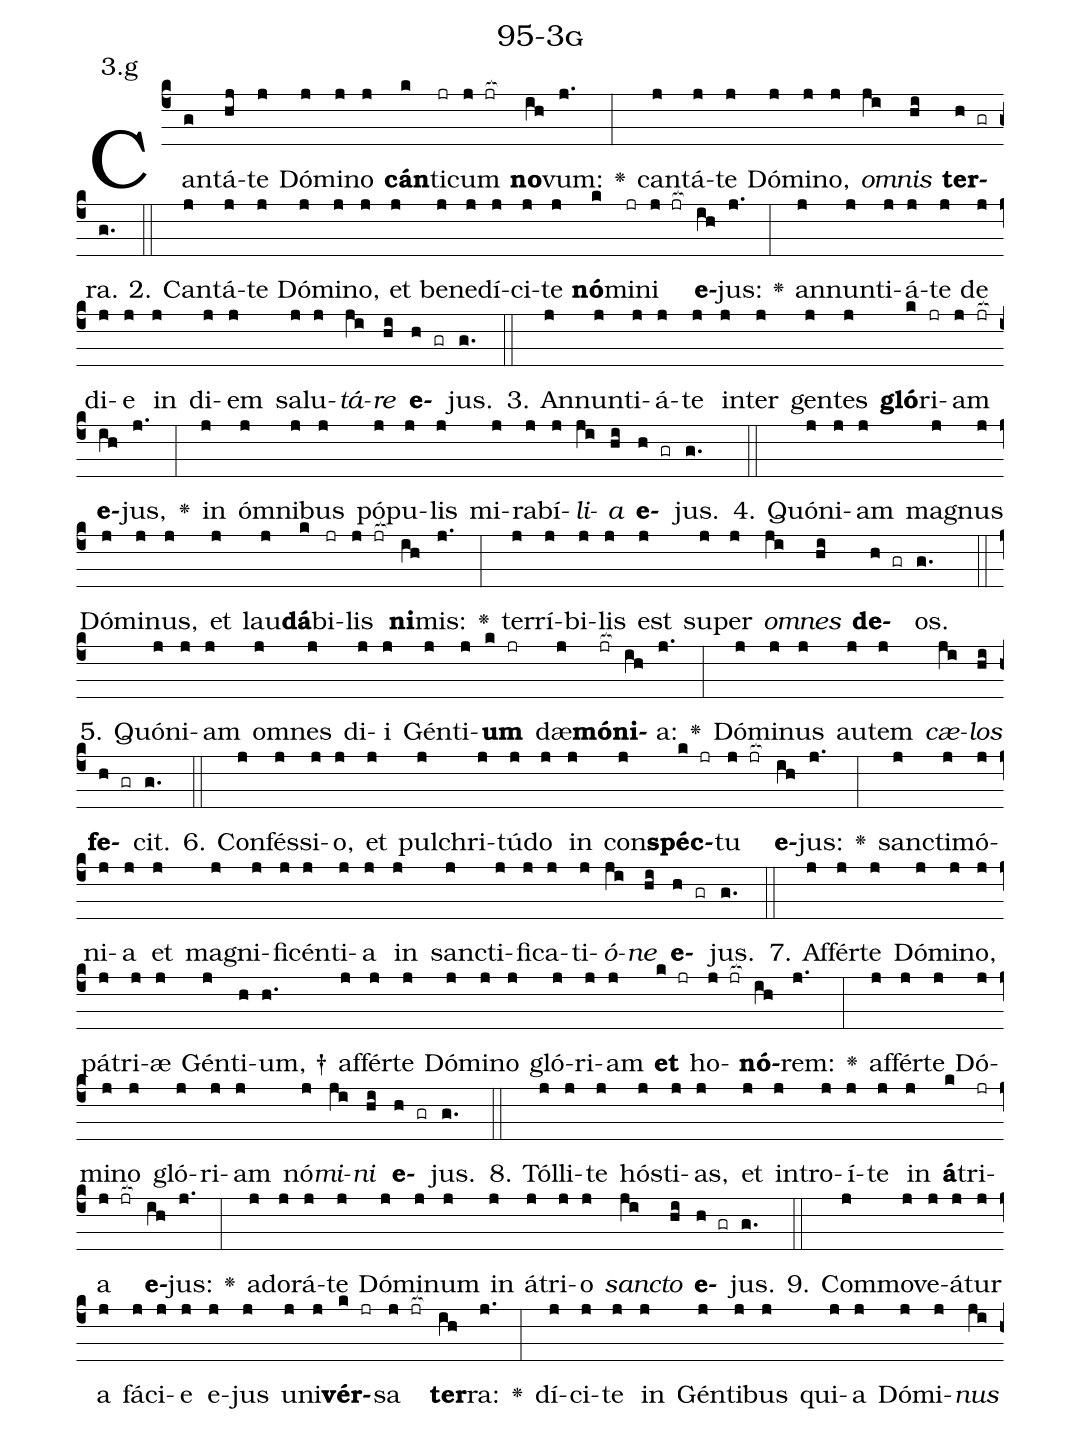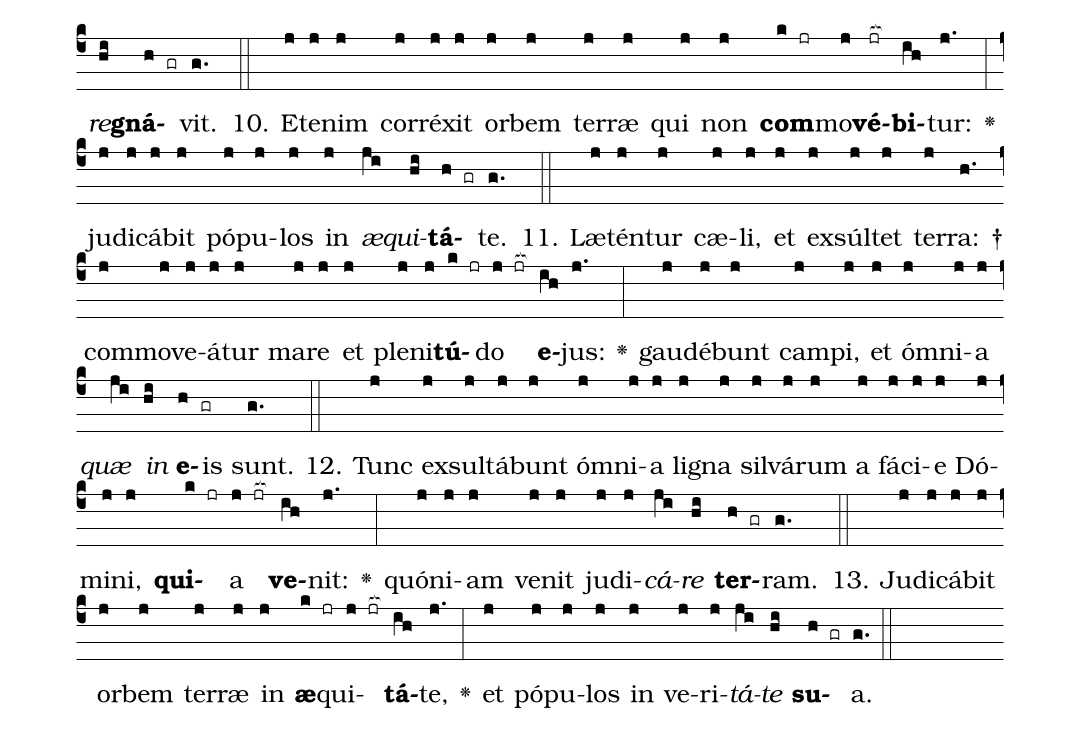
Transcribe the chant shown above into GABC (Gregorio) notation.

name: 95-3g;
annotation: 3.g;
%%
(c4)Can(g)tá(hj)te(j) Dó(j)mi(j)no(j) <b>cán</b>(k)ti(jr)cum(j jr[ocb:1{]) <b>no</b>(ih[ocb:0}])vum:(j.) <v>\greheightstar</v>(:) can(j)tá(j)te(j) Dó(j)mi(j)no,(j) <i>om</i>(ji)<i>nis</i>(hi) <b>ter</b>(h gr)ra.(g.) (::)
2. Can(j)tá(j)te(j) Dó(j)mi(j)no,(j) et(j) be(j)ne(j)dí(j)ci(j)te(j) <b>nó</b>(k)mi(jr)ni(j jr[ocb:1{]) <b>e</b>(ih[ocb:0}])jus:(j.) <v>\greheightstar</v>(:) an(j)nun(j)ti(j)á(j)te(j) de(j) di(j)e(j) in(j) di(j)em(j) sa(j)lu(j)<i>tá</i>(ji)<i>re</i>(hi) <b>e</b>(h gr)jus.(g.) (::)
3. An(j)nun(j)ti(j)á(j)te(j) in(j)ter(j) gen(j)tes(j) <b>gló</b>(k)ri(jr)am(j jr[ocb:1{]) <b>e</b>(ih[ocb:0}])jus,(j.) <v>\greheightstar</v>(:) in(j) óm(j)ni(j)bus(j) pó(j)pu(j)lis(j) mi(j)ra(j)bí(j)<i>li</i>(ji)<i>a</i>(hi) <b>e</b>(h gr)jus.(g.) (::)
4. Quón(j)i(j)am(j) ma(j)gnus(j) Dó(j)mi(j)nus,(j) et(j) lau(j)<b>dá</b>(k)bi(jr)lis(j jr[ocb:1{]) <b>ni</b>(ih[ocb:0}])mis:(j.) <v>\greheightstar</v>(:) ter(j)rí(j)bi(j)lis(j) est(j) su(j)per(j) <i>om</i>(ji)<i>nes</i>(hi) <b>de</b>(h gr)os.(g.) (::)
5. Quón(j)i(j)am(j) om(j)nes(j) di(j)i(j) Gén(j)ti(j)<b>um</b>(k jr) dæ(j)<b>mó</b>(jr[ocb:1{])<b>ni</b>(ih[ocb:0}])a:(j.) <v>\greheightstar</v>(:) Dó(j)mi(j)nus(j) au(j)tem(j) <i>cæ</i>(ji)<i>los</i>(hi) <b>fe</b>(h gr)cit.(g.) (::)
6. Con(j)fés(j)si(j)o,(j) et(j) pul(j)chri(j)tú(j)do(j) in(j) con(j)<b>spéc</b>(k jr)tu(j jr[ocb:1{]) <b>e</b>(ih[ocb:0}])jus:(j.) <v>\greheightstar</v>(:) sanc(j)ti(j)mó(j)ni(j)a(j) et(j) ma(j)gni(j)fi(j)cén(j)ti(j)a(j) in(j) sanc(j)ti(j)fi(j)ca(j)ti(j)<i>ó</i>(ji)<i>ne</i>(hi) <b>e</b>(h gr)jus.(g.) (::)
7. Af(j)fér(j)te(j) Dó(j)mi(j)no,(j) pá(j)tri(j)æ(j) Gén(j)ti(h)um, †(h.) af(j)fér(j)te(j) Dó(j)mi(j)no(j) gló(j)ri(j)am(j) <b>et</b>(k jr) ho(j jr[ocb:1{])<b>nó</b>(ih[ocb:0}])rem:(j.) <v>\greheightstar</v>(:) af(j)fér(j)te(j) Dó(j)mi(j)no(j) gló(j)ri(j)am(j) nó(j)<i>mi</i>(ji)<i>ni</i>(hi) <b>e</b>(h gr)jus.(g.) (::)
8. Tól(j)li(j)te(j) hós(j)ti(j)as,(j) et(j) in(j)tro(j)í(j)te(j) in(j) <b>á</b>(k)tri(jr)a(j jr[ocb:1{]) <b>e</b>(ih[ocb:0}])jus:(j.) <v>\greheightstar</v>(:) ad(j)o(j)rá(j)te(j) Dó(j)mi(j)num(j) in(j) á(j)tri(j)o(j) <i>sanc</i>(ji)<i>to</i>(hi) <b>e</b>(h gr)jus.(g.) (::)
9. Com(j)mo(j)ve(j)á(j)tur(j) a(j) fá(j)ci(j)e(j) e(j)jus(j) u(j)ni(j)<b>vér</b>(k jr)sa(j jr[ocb:1{]) <b>ter</b>(ih[ocb:0}])ra:(j.) <v>\greheightstar</v>(:) dí(j)ci(j)te(j) in(j) Gén(j)ti(j)bus(j) qui(j)a(j) Dó(j)mi(j)<i>nus</i>(ji) <i>re</i>(hi)<b>gná</b>(h gr)vit.(g.) (::)
10. Et(j)e(j)nim(j) cor(j)ré(j)xit(j) or(j)bem(j) ter(j)ræ(j) qui(j) non(j) <b>com</b>(k jr)mo(j)<b>vé</b>(jr[ocb:1{])<b>bi</b>(ih[ocb:0}])tur:(j.) <v>\greheightstar</v>(:) ju(j)di(j)cá(j)bit(j) pó(j)pu(j)los(j) in(j) <i>æ</i>(ji)<i>qui</i>(hi)<b>tá</b>(h gr)te.(g.) (::)
11. Læ(j)tén(j)tur(j) cæ(j)li,(j) et(j) ex(j)súl(j)tet(j) ter(j)ra: †(h.) com(j)mo(j)ve(j)á(j)tur(j) ma(j)re(j) et(j) ple(j)ni(j)<b>tú</b>(k jr)do(j jr[ocb:1{]) <b>e</b>(ih[ocb:0}])jus:(j.) <v>\greheightstar</v>(:) gau(j)dé(j)bunt(j) cam(j)pi,(j) et(j) óm(j)ni(j)a(j) <i>quæ</i>(ji) <i>in</i>(hi) <b>e</b>(h)is(gr) sunt.(g.) (::)
12. Tunc(j) ex(j)sul(j)tá(j)bunt(j) óm(j)ni(j)a(j) li(j)gna(j) sil(j)vá(j)rum(j) a(j) fá(j)ci(j)e(j) Dó(j)mi(j)ni,(j) <b>qui</b>(k jr)a(j jr[ocb:1{]) <b>ve</b>(ih[ocb:0}])nit:(j.) <v>\greheightstar</v>(:) quón(j)i(j)am(j) ve(j)nit(j) ju(j)di(j)<i>cá</i>(ji)<i>re</i>(hi) <b>ter</b>(h gr)ram.(g.) (::)
13. Ju(j)di(j)cá(j)bit(j) or(j)bem(j) ter(j)ræ(j) in(j) <b>æ</b>(k jr)qui(j jr[ocb:1{])<b>tá</b>(ih[ocb:0}])te,(j.) <v>\greheightstar</v>(:) et(j) pó(j)pu(j)los(j) in(j) ve(j)ri(j)<i>tá</i>(ji)<i>te</i>(hi) <b>su</b>(h gr)a.(g.) (::)
